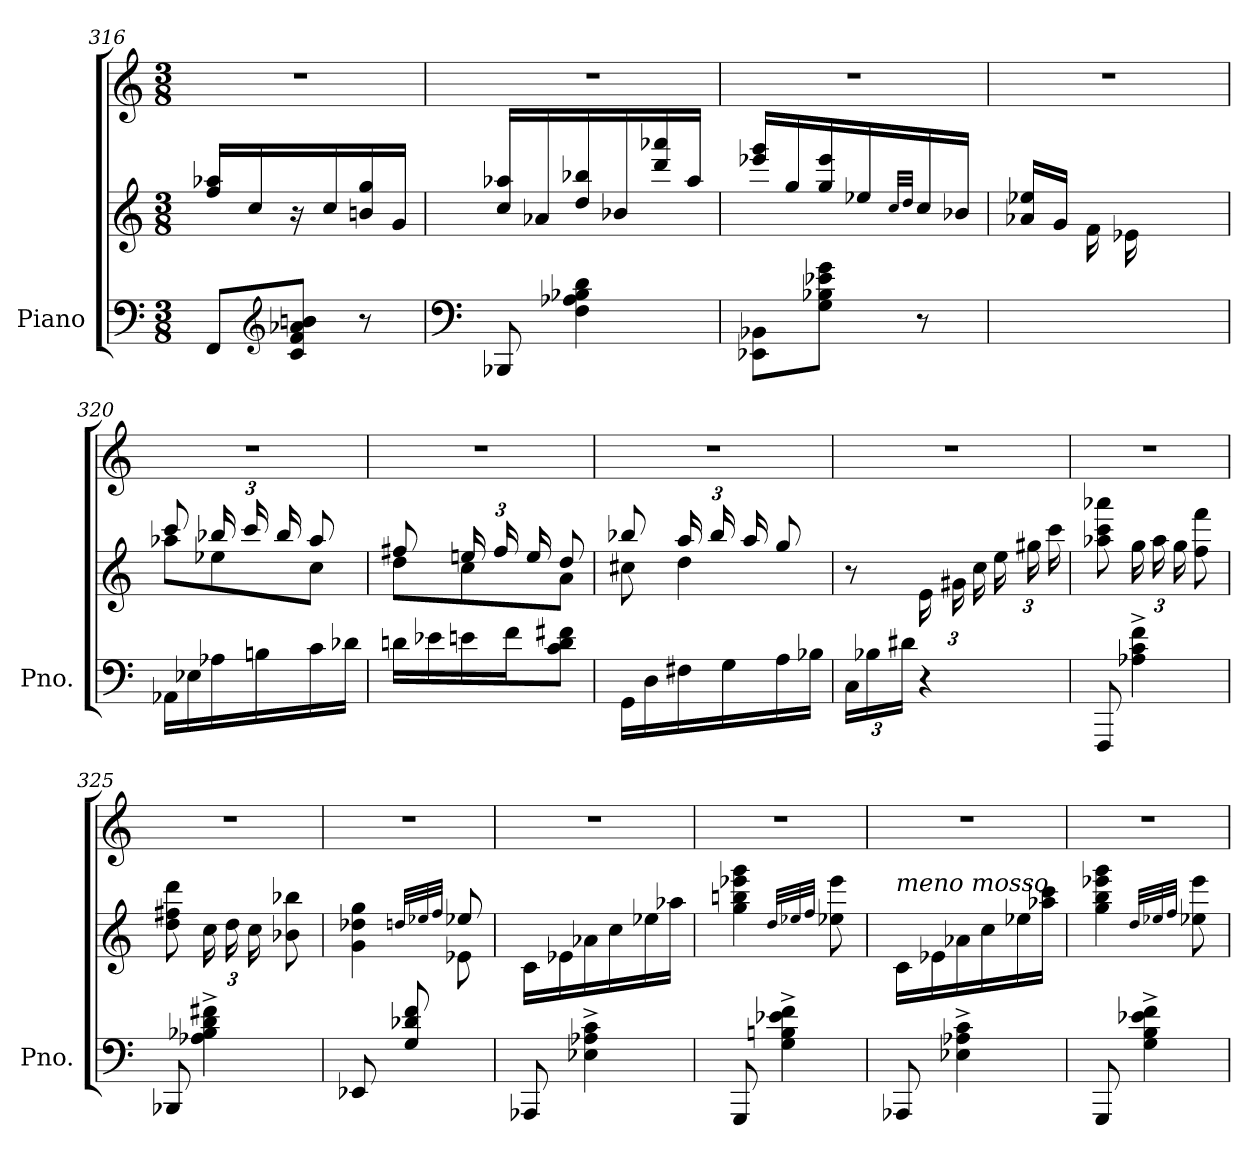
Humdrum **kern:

**kern	**kern	**kern
*part1	*part1	*part1
*staff3	*staff2	*staff1
*I"Piano	*	*
*I'Pno.	*	*
*clefF4	*clefG2	*clefG2
*k[]	*k[]	*k[]
*M3/8	*M3/8	*M3/8
=316	=316	=316
8FF/L	16ff/ 16aa-X/LL	4.r
.	16cc/	.
*clefG2	*	*
8c/ 8f/ 8a-X/ 8bn/J	16r	.
.	16cc/	.
8r	16bn/ 16gg/	.
.	16g/JJ	.
!!LO:LB:g=z
=317	=317	=317
*clefF4	*	*
8BBB-X/	16cc/ 16aa-X/LL	4.r
.	16a-X/	.
4F\ 4A-X\ 4B-X\ 4d\	16dd/ 16bb-X/	.
.	16b-X/	.
.	16ddd/ 16aaa-X/	.
.	16aa-/JJ	.
=318	=318	=318
8EE-X\ 8BB-X\L	16eee-X/ 16ggg/LL	4.r
.	16gg/	.
8G\ 8B-X\ 8e-X\ 8g\J	16gg/ 16eee-/	.
.	16ee-X/	.
.	32qcc/LLL	.
.	32qdd/JJJ	.
8r	16cc/	.
.	16b-X/JJ	.
=319	=319	=319
*^	*	*
4ryy	4.ryy	16a-X/ 16ee-X/LL	4.r
.	.	16g/JJ	.
.	.	16f\LL	.
.	.	16e-X\	.
16B-X\	.	8ryy	.
16E-X\JJ	.	.	.
*v	*v	*	*
=320	=320	=320
*	*^	*
16AA-X\LL	8ccc/L	8aa-X\L	4.r
16E-X\	.	.	.
*	*Xbrackettup	*	*
16A-X\	24bb-X/L	8ee-X\	.
.	24ccc/	.	.
16Bn\	.	.	.
.	24bb-/J	.	.
16c\	8aa-/J	8cc\J	.
16d-X\JJ	.	.	.
=321	=321	=321	=321
16dn\LL	8ff#X/L	8dd\L	4.r
16e-X\	.	.	.
16en\	24een/L	8cc\	.
.	24ff#/	.	.
16f\J	.	.	.
.	24ee/J	.	.
8c\ 8d\ 8f#X\J	8dd/J	8a\J	.
=322	=322	=322	=322
16GG\LL	8bb-X/L	8cc#X\	4.r
16D\	.	.	.
16F#X\	24aa/L	4dd\	.
.	24bb-/	.	.
16G\	.	.	.
.	24aa/J	.	.
16A\	8gg/J	.	.
16B-X\JJ	.	.	.
*	*v	*v	*
!!LO:PB:g=z
=323	=323	=323
*Xbrackettup	*	*
24C\LL	8r	4.r
24B-X\	.	.
24d#X\JJ	.	.
4r	24e\LL	.
.	24g#X\	.
.	24cc\	.
.	24ee\	.
.	24gg#X\	.
.	24ccc\JJ	.
=324	=324	=324
8FFF/	8aa-X\ 8ccc\ 8aaa-X\L	4.r
4A-X\^ 4c\^ 4f\^	24gg\L	.
.	24aa-\	.
.	24gg\J	.
.	8ff\ 8fff\J	.
=325	=325	=325
8BBB-X/	8dd\ 8ff#X\ 8ddd\L	4.r
4A-X\^ 4B-X\^ 4d\^ 4f#X\^	24cc\L	.
.	24dd\	.
.	24cc\J	.
.	8b-X\ 8bb-X\J	.
=326	=326	=326
*	*^	*
8EE-X/	4g\ 4dd-X\ 4gg\	4ryy	4.r
8G/ 8d-X/ 8f/L	.	.	.
.	32qddn/LLL	.	.
.	32qee-X/	.	.
.	32qff/JJJ	.	.
8ryy	8ee-/	8e-X\J	.
*	*v	*v	*
=327	=327	=327
8AAA-X/	16c\LL	4.r
.	16e-X\	.
4E-X\^ 4A-X\^ 4c\^	16a-X\	.
.	16cc\	.
.	16ee-X\	.
.	16aa-X\JJ	.
=328	=328	=328
8GGG/	4gg\ 4bbn\ 4eee-X\ 4ggg\	4.r
4G\^ 4Bn\^ 4e-X\^ 4f\^	.	.
.	32qdd/LLL	.
.	32qee-X/	.
.	32qff/JJJ	.
.	8ee-\ 8eee-\	.
=329	=329	=329
!	!LO:TX:a:i:t=meno mosso	!
8AAA-X/	16c\LL	4.r
.	16e-X\	.
4E-X\^ 4A-X\^ 4c\^	16a-X\	.
.	16cc\	.
.	16ee-X\	.
.	16aa-X\ 16ccc\JJ	.
!!LO:LB:g=z
=330	=330	=330
8GGG/	4gg\ 4bb\ 4eee-X\ 4ggg\	4.r
4G\^ 4B\^ 4e-X\^ 4f\^	.	.
.	32qdd/LLL	.
.	32qee-X/	.
.	32qff/JJJ	.
.	8ee-\ 8eee-\	.
=	=	=
*-	*-	*-
